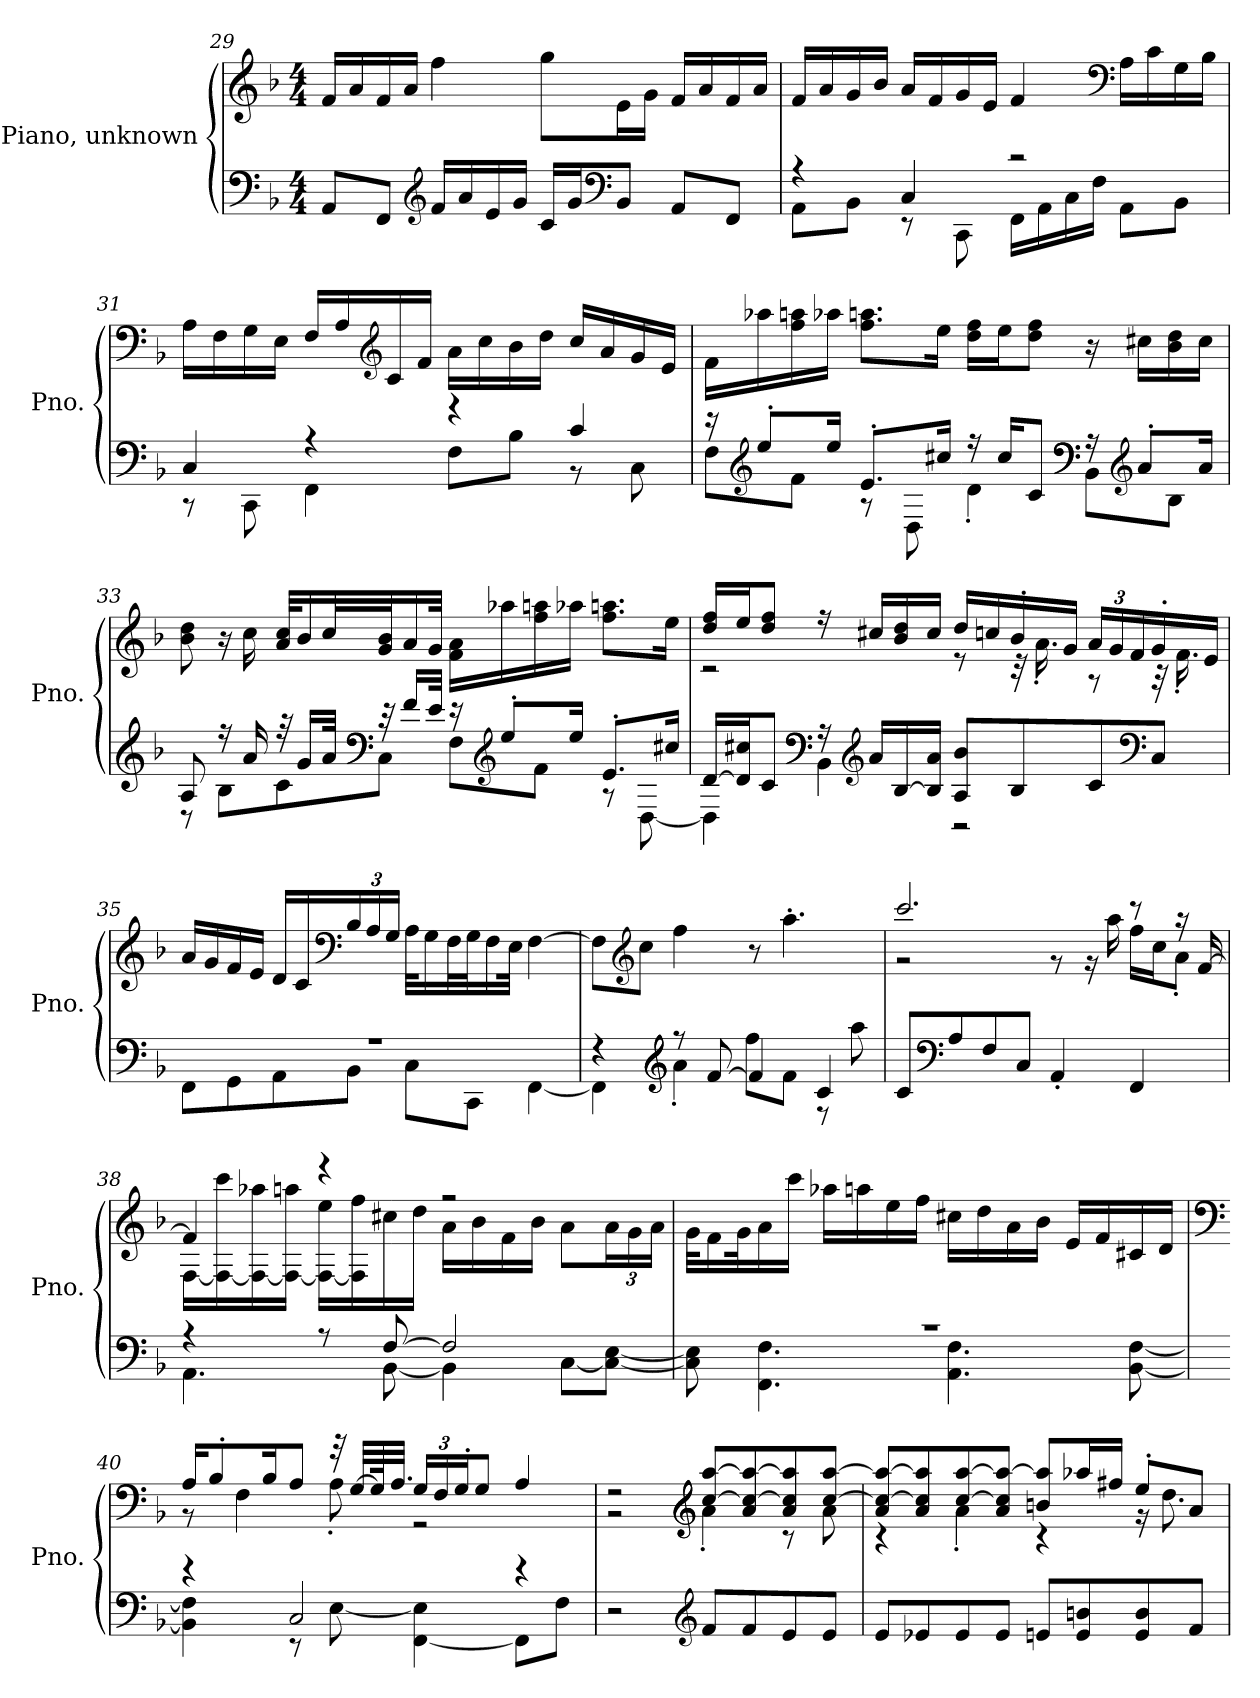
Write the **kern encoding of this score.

**kern	**kern
*part1	*part1
*staff2	*staff1
*I"Piano, unknown	*
*I'Pno.	*
!!LO:LB:g=z
*clefF4	*clefG2
*k[b-]	*k[b-]
*M4/4	*M4/4
=29	=29
8AA/L	16f/LL
.	16a/
8FF/J	16f/
.	16a/JJ
*clefG2	*
16f/LL	4ff\
16a/	.
16e/	.
16g/JJ	.
16c/LL	8gg\L
16g/J	.
*clefF4	*
8BB-/J	16e\L
.	16g\JJ
8AA/L	16f/LL
.	16a/
8FF/J	16f/
.	16a/JJ
=30	=30
*^	*
4r	8AA\L	16f/LL
.	.	16a/
.	8BB-\J	16g/
.	.	16b-/JJ
4C/	8r	16a/LL
.	.	16f/
.	8CC\	16g/
.	.	16e/JJ
2r	16FF\LL	4f/
.	16AA\	.
.	16C\	.
.	16F\JJ	.
*	*	*clefF4
.	8AA\L	16A\LL
.	.	16c\
.	8BB-\J	16G\
.	.	16B-\JJ
!!LO:LB:g=z
=31	=31	=31
4C/	8r	16A\LL
.	.	16F\
.	8CC\	16G\
.	.	16E\JJ
4r	4FF\	16F/LL
.	.	16A/
*	*	*clefG2
.	.	16c/
.	.	16f/JJ
4r	8F\L	16a\LL
.	.	16cc\
.	8B-\J	16b-\
.	.	16dd\JJ
4c/	8r	16cc/LL
.	.	16a/
.	8C\	16g/
.	.	16e/JJ
=32	=32	=32
16r	8F\L	16f\LL
*clefG2	*	*
8ee'/L	.	16aa-X\
.	8f\J	16ff\ 16aan\
16ee/Jk	.	16aa-X\JJ
8.e'/L	8r	8.ff\ 8.aan\L
.	8D\	.
16cc#X/Jk	.	16ee\Jk
16r	4d'\	16dd\ 16ff\LL
16cc#/KL	.	16ee\J
8c/J	.	8dd\ 8ff\J
*clefF4	*	*
16r	8BB-\L	16r
*clefG2	*	*
8a'/L	.	16cc#X\LL
.	8B-\J	16b-\ 16dd\
16a/Jk	.	16cc#\JJ
!!LO:LB:g=z
=33	=33	=33
8A/	8r	8b-\ 8dd\
16r	8B-\L	16r
16a/	.	16cc\
32r	8c\	32a/ 32cc/KLL
16g/LL	.	16b-/
32a/JJk	.	32cc/L
*clefF4	*	*
32r	8C\J	32g/ 32b-/J
16f/LL	.	16a/
32e/JJk	.	32g/JJk
16r	8F\L	16f\ 16a\LL
*clefG2	*	*
8ee'/L	.	16aa-X\
.	8f\J	16ff\ 16aan\
16ee/Jk	.	16aa-X\JJ
8.e'/L	8r	8.ff\ 8.aan\L
.	[8D\	.
16cc#X/Jk	.	16ee\Jk
!!LO:LB:g=z
=34	=34	=34
*	*	*^
[16d/LL	4D\]	16dd/ 16ff/LL	2r
16d/] 16cc#X/J	.	16ee/J	.
8c/J	.	8dd/ 8ff/J	.
*clefF4	*	*	*
16r	4BB-\	16r	.
*clefG2	*	*	*
16a/LL	.	16cc#X/LL	.
[16B-/	.	16b-/ 16dd/	.
16B-/] 16a/JJ	.	16cc#/JJ	.
8A/ 8b-/L	2r	16dd/LL	8r
.	.	16ccn/	.
8B-/	.	16b-'/	32r
.	.	.	16.a'\
.	.	16g/JJ	.
*	*	*Xbrackettup	*
8c/	.	24a/LL	8r
.	.	24g/	.
.	.	24f/	.
*clefF4	*	*	*
8C/J	.	16g'/	32r
.	.	.	16.f'\
.	.	16e/JJ	.
*	*	*v	*v
=35	=35	=35
1r	8FF\L	16a/LL
.	.	16g/
.	8GG\	16f/
.	.	16e/JJ
.	8AA\	16d/LL
.	.	16c/
*	*	*clefF4
.	8BB-\J	24B-/
.	.	24A/
.	.	24G/JJ
.	8C\L	32A\KLL
.	.	16G\
.	.	32F\L
.	8CC\J	32G\J
.	.	16F\
.	.	32E\JJk
.	[4FF\	[4F\
!!LO:LB:g=z
=36	=36	=36
4r	4FF\]	8F\L]
*	*	*clefG2
.	.	8cc\J
*clefG2	*	*
8r	4a'\	4ff\
[8f/	.	.
4f/]	8ff\L	8r
.	8f\J	4.aa'\
4c/	8r	.
.	8aa\	.
*v	*v	*
=37	=37
*	*^
8c/L	2.ccc/	2r
*clefF4	*	*
8A/	.	.
8F/	.	.
8C/J	.	.
4AA'/	.	8r
.	.	16r
.	.	16aa\
4FF/	8r	16ff\LL
.	.	16cc\J
.	16r	8a'\J
.	[16f/	.
!!LO:PB:g=z	!!
=38	=38	=38
*^	*	*
4r	4.AA\	4f/]	[16F\LL
.	.	.	16F\_ 16ccc\
.	.	.	16F\_ 16aa-X\
.	.	.	16F\_ 16aan\JJ
8r	.	4r	16F\_ 16ee\LL
.	.	.	16F\] 16ff\
[8F/	[8BB-\	.	16cc#X\
.	.	.	16dd\JJ
2F/]	4BB-\]	2r	16a\LL
.	.	.	16b-\
.	.	.	16f\
.	.	.	16b-\JJ
.	[8C\L	.	8a\L
.	8C\_ [8E\J	.	24a\L
.	.	.	24g\
.	.	.	24a\JJ
*	*	*v	*v
=39	=39	=39
1r	8C\] 8E\]	32g\KLL
.	.	16f\
.	.	32g\K
.	4.FF\ 4.F\	16a\
.	.	16ccc\JJ
.	.	16aa-X\LL
.	.	16aan\
.	.	16ee\
.	.	16ff\JJ
.	4.AA\ 4.F\	16cc#X\LL
.	.	16dd\
.	.	16a\
.	.	16b-\JJ
.	.	16e/LL
.	.	16f/
.	[8BB-\ [8F\	16c#X/
.	.	16d/JJ
!!LO:LB:g=z
=40	=40	=40
*	*	*clefF4
*	*	*^
4r	4BB-\] 4F\]	16A/KL	8r
.	.	8B-'/	.
.	.	.	4F\
.	.	16B-/K	.
2C/	8r	8A/J	.
.	[8E\	32r	8A'\
.	.	[32G/LLL	.
.	.	64G/K]	.
.	.	32.A/JJJ	.
.	[4FF\ 4E\]	24G/LL	2r
.	.	24F/	.
.	.	24G'/J	.
.	.	8G/J	.
4r	8FF\L]	4A/	.
.	8F\J	.	.
*v	*v	*	*
=41	=41	=41
2r	2r	2r
*clefG2	*clefG2	*
8f/L	[8cc/ [8aa/L	4a'\
8f/	8a/ 8cc/_ 8aa/_	.
8e/	8a/ 8cc/] 8aa/]	8r
8e/J	[8cc/ [8aa/J	8a\
=42	=42	=42
8e/L	8a/ 8cc/_ 8aa/_L	4r
8e-X/	8a/ 8cc/] 8aa/]	.
8e-/	[8cc/ [8aa/	4a'\
8e-/J	8a/ 8cc/] 8aa/_J	.
8en/L	8bn/ 8aa/]L	4r
8e/ 8bn/	16aa-X/L	.
.	16ff#X/JJ	.
8e/ 8b/	8ee'/L	16r
.	.	8.dd\
8f/J	8a/J	.
*	*v	*v
=	=
*-	*-
